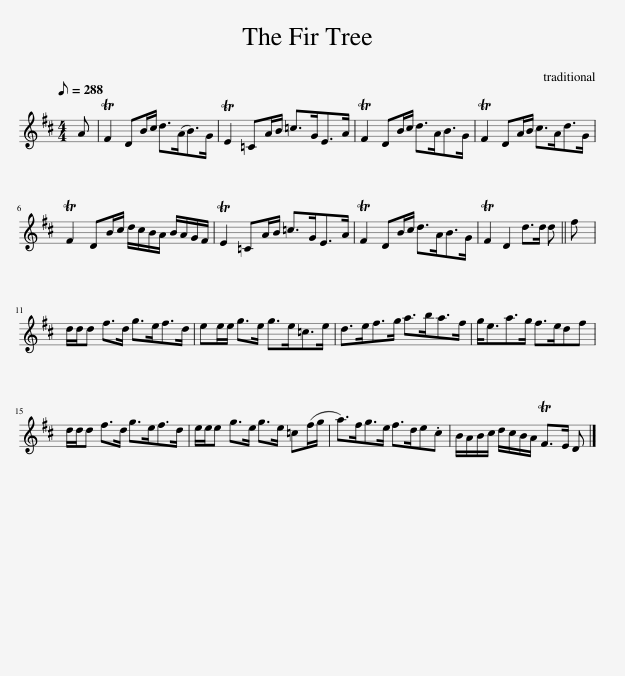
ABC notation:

X:1
L:1/8
Q:1/8=288
M:4/4
I:linebreak $
K:D
V:1 treble
V:1
 A | TF2 DB/c/ d>(AB>)G | TE2 =CA/B/ =c>GE>A | TF2 DB/c/ d>AB>G | TF2 DA/B/ c>Ad>G |$ %5
 TF2 DB/c/ d/c/B/A/ B/A/G/F/ | TE2 =CA/B/ =c>GE>A | TF2 DB/c/ d>AB>G | TF2 D2 d>d d || f |$ %10
 d/d/d f>d g>ef>d | ee/e/ g>e g>e=c>e | d>ef>g a>ba>f | g<ea>g f>edf |$ d/d/d f>d g>ef>d | %15
 e/e/e g>e g>e =c(f/g/ | a>)fg>e f>de.c | B/A/B/c/ d/c/B/A/ TF>E D |] %18
